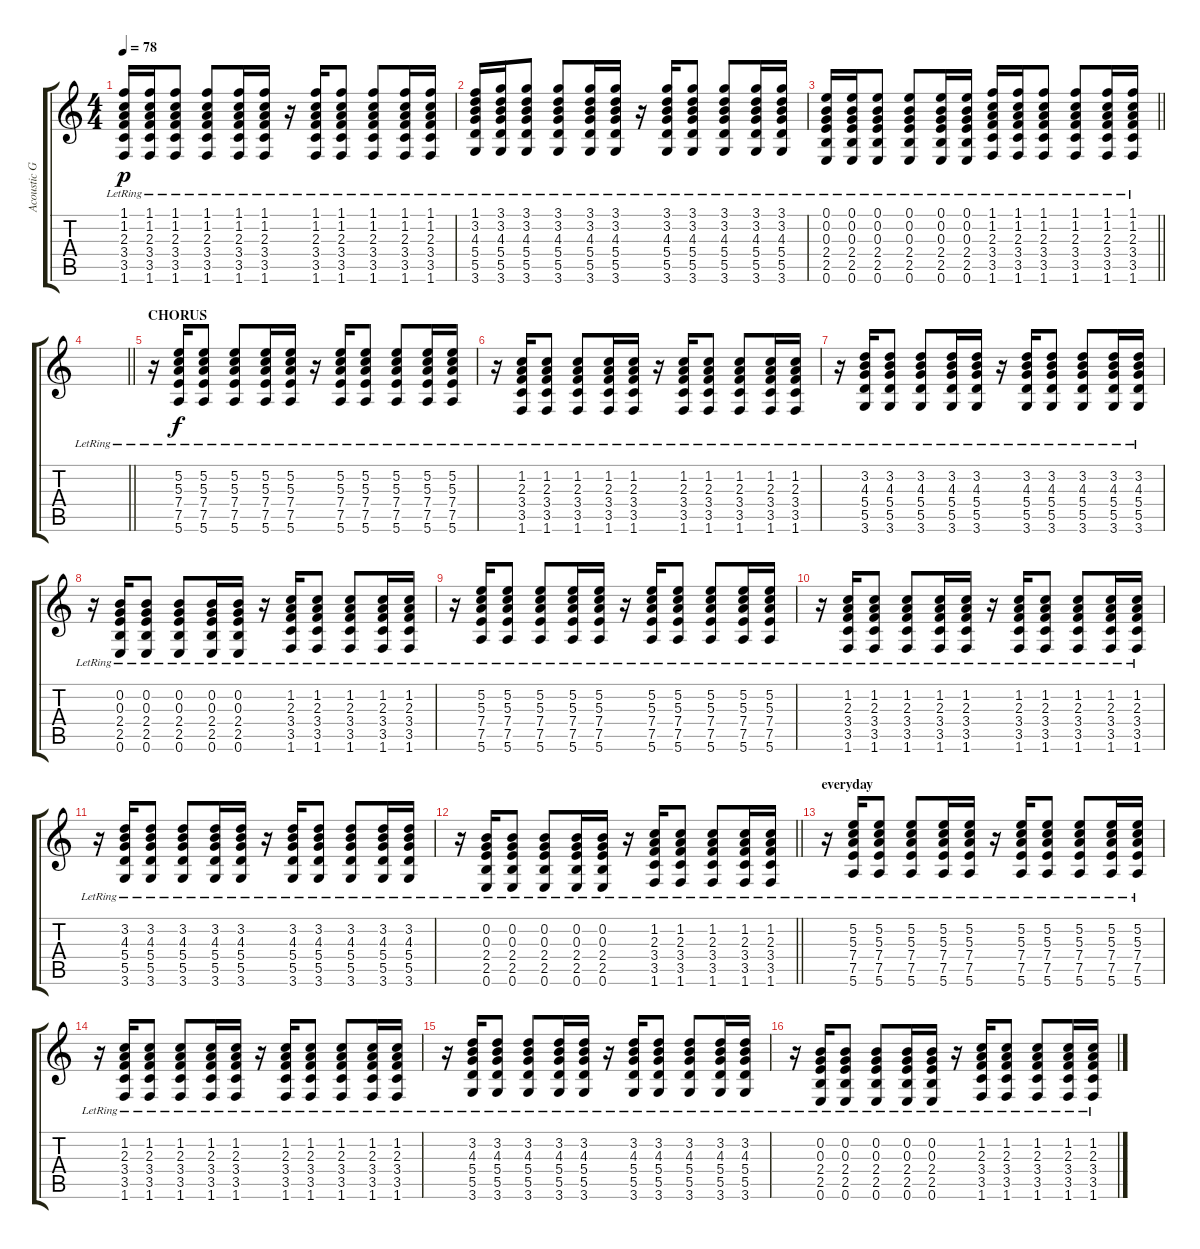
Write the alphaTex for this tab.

\track ("Acoustic Guitar" "Acoustic G") {instrument acousticguitarsteel}
\staff {score tabs}
\tuning (E4 B3 G3 D3 A2 E2) {hide}
\ts (4 4)
\tempo 78
\clef g2
\ks c
(1.1 1.2 2.3 3.4{lr} 3.5{lr} 1.6{lr}).16{dy p} (1.1 1.2 2.3 3.4{lr} 3.5{lr} 1.6{lr}).16 (1.1 1.2 2.3 3.4{lr} 3.5{lr} 1.6{lr}).8 (1.1 1.2 2.3 3.4{lr} 3.5{lr} 1.6{lr}).8 (1.1 1.2 2.3 3.4{lr} 3.5{lr} 1.6{lr}).16 (1.1 1.2 2.3 3.4{lr} 3.5{lr} 1.6{lr}).16 r.16 (1.1 1.2 2.3 3.4{lr} 3.5{lr} 1.6{lr}).16 (1.1 1.2 2.3 3.4{lr} 3.5{lr} 1.6{lr}).8 (1.1 1.2 2.3 3.4{lr} 3.5{lr} 1.6{lr}).8 (1.1 1.2 2.3 3.4{lr} 3.5{lr} 1.6{lr}).16 (1.1 1.2 2.3 3.4{lr} 3.5{lr} 1.6{lr}).16 |
(1.1 3.2 4.3 5.4{lr} 5.5{lr} 3.6{lr}).16 (3.1 3.2 4.3 5.4{lr} 5.5{lr} 3.6{lr}).16 (3.1 3.2 4.3 5.4{lr} 5.5{lr} 3.6{lr}).8 (3.1 3.2 4.3 5.4{lr} 5.5{lr} 3.6{lr}).8 (3.1 3.2 4.3 5.4{lr} 5.5{lr} 3.6{lr}).16 (3.1 3.2 4.3 5.4{lr} 5.5{lr} 3.6{lr}).16 r.16 (3.1 3.2 4.3 5.4{lr} 5.5{lr} 3.6{lr}).16 (3.1 3.2 4.3 5.4{lr} 5.5{lr} 3.6{lr}).8 (3.1 3.2 4.3 5.4{lr} 5.5{lr} 3.6{lr}).8 (3.1 3.2 4.3 5.4{lr} 5.5{lr} 3.6{lr}).16 (3.1 3.2 4.3 5.4{lr} 5.5{lr} 3.6{lr}).16 |
\barLineRight lightlight
(0.1 0.2 0.3 2.4{lr} 2.5{lr} 0.6{lr}).16 (0.1 0.2 0.3 2.4{lr} 2.5{lr} 0.6{lr}).16 (0.1 0.2 0.3 2.4{lr} 2.5{lr} 0.6{lr}).8 (0.1 0.2 0.3 2.4{lr} 2.5{lr} 0.6{lr}).8 (0.1 0.2 0.3 2.4{lr} 2.5{lr} 0.6{lr}).16 (0.1 0.2 0.3 2.4{lr} 2.5{lr} 0.6{lr}).16 (1.1 1.2 2.3 3.4{lr} 3.5{lr} 1.6{lr}).16 (1.1 1.2 2.3 3.4{lr} 3.5{lr} 1.6{lr}).16 (1.1 1.2 2.3 3.4{lr} 3.5{lr} 1.6{lr}).8 (1.1 1.2 2.3 3.4{lr} 3.5{lr} 1.6{lr}).8 (1.1 1.2 2.3 3.4{lr} 3.5{lr} 1.6{lr}).16 (1.1 1.2 2.3 3.4{lr} 3.5{lr} 1.6{lr}).16 |
\barLineRight lightlight
|
\section ("" "CHORUS")
r.16 (5.2 5.3 7.4{lr} 7.5{lr} 5.6{lr}).16{dy f} (5.2 5.3 7.4{lr} 7.5{lr} 5.6{lr}).8 (5.2 5.3 7.4{lr} 7.5{lr} 5.6{lr}).8 (5.2 5.3 7.4{lr} 7.5{lr} 5.6{lr}).16 (5.2 5.3 7.4{lr} 7.5{lr} 5.6{lr}).16 r.16 (5.2 5.3 7.4{lr} 7.5{lr} 5.6{lr}).16 (5.2 5.3 7.4{lr} 7.5{lr} 5.6{lr}).8 (5.2 5.3 7.4{lr} 7.5{lr} 5.6{lr}).8 (5.2 5.3 7.4{lr} 7.5{lr} 5.6{lr}).16 (5.2 5.3 7.4{lr} 7.5{lr} 5.6{lr}).16 |
r.16 (1.2 2.3 3.4{lr} 3.5{lr} 1.6{lr}).16 (1.2 2.3 3.4{lr} 3.5{lr} 1.6{lr}).8 (1.2 2.3 3.4{lr} 3.5{lr} 1.6{lr}).8 (1.2 2.3 3.4{lr} 3.5{lr} 1.6{lr}).16 (1.2 2.3 3.4{lr} 3.5{lr} 1.6{lr}).16 r.16 (1.2 2.3 3.4{lr} 3.5{lr} 1.6{lr}).16 (1.2 2.3 3.4{lr} 3.5{lr} 1.6{lr}).8 (1.2 2.3 3.4{lr} 3.5{lr} 1.6{lr}).8 (1.2 2.3 3.4{lr} 3.5{lr} 1.6{lr}).16 (1.2 2.3 3.4{lr} 3.5{lr} 1.6{lr}).16 |
r.16 (3.2 4.3 5.4{lr} 5.5{lr} 3.6{lr}).16 (3.2 4.3 5.4{lr} 5.5{lr} 3.6{lr}).8 (3.2 4.3 5.4{lr} 5.5{lr} 3.6{lr}).8 (3.2 4.3 5.4{lr} 5.5{lr} 3.6{lr}).16 (3.2 4.3 5.4{lr} 5.5{lr} 3.6{lr}).16 r.16 (3.2 4.3 5.4{lr} 5.5{lr} 3.6{lr}).16 (3.2 4.3 5.4{lr} 5.5{lr} 3.6{lr}).8 (3.2 4.3 5.4{lr} 5.5{lr} 3.6{lr}).8 (3.2 4.3 5.4{lr} 5.5{lr} 3.6{lr}).16 (3.2 4.3 5.4{lr} 5.5{lr} 3.6{lr}).16 |
r.16 (0.2 0.3 2.4{lr} 2.5{lr} 0.6{lr}).16 (0.2 0.3 2.4{lr} 2.5{lr} 0.6{lr}).8 (0.2 0.3 2.4{lr} 2.5{lr} 0.6{lr}).8 (0.2 0.3 2.4{lr} 2.5{lr} 0.6{lr}).16 (0.2 0.3 2.4{lr} 2.5{lr} 0.6{lr}).16 r.16 (1.2 2.3 3.4{lr} 3.5{lr} 1.6{lr}).16 (1.2 2.3 3.4{lr} 3.5{lr} 1.6{lr}).8 (1.2 2.3 3.4{lr} 3.5{lr} 1.6{lr}).8 (1.2 2.3 3.4{lr} 3.5{lr} 1.6{lr}).16 (1.2 2.3 3.4{lr} 3.5{lr} 1.6{lr}).16 |
r.16 (5.2 5.3 7.4{lr} 7.5{lr} 5.6{lr}).16 (5.2 5.3 7.4{lr} 7.5{lr} 5.6{lr}).8 (5.2 5.3 7.4{lr} 7.5{lr} 5.6{lr}).8 (5.2 5.3 7.4{lr} 7.5{lr} 5.6{lr}).16 (5.2 5.3 7.4{lr} 7.5{lr} 5.6{lr}).16 r.16 (5.2 5.3 7.4{lr} 7.5{lr} 5.6{lr}).16 (5.2 5.3 7.4{lr} 7.5{lr} 5.6{lr}).8 (5.2 5.3 7.4{lr} 7.5{lr} 5.6{lr}).8 (5.2 5.3 7.4{lr} 7.5{lr} 5.6{lr}).16 (5.2 5.3 7.4{lr} 7.5{lr} 5.6{lr}).16 |
r.16 (1.2 2.3 3.4{lr} 3.5{lr} 1.6{lr}).16 (1.2 2.3 3.4{lr} 3.5{lr} 1.6{lr}).8 (1.2 2.3 3.4{lr} 3.5{lr} 1.6{lr}).8 (1.2 2.3 3.4{lr} 3.5{lr} 1.6{lr}).16 (1.2 2.3 3.4{lr} 3.5{lr} 1.6{lr}).16 r.16 (1.2 2.3 3.4{lr} 3.5{lr} 1.6{lr}).16 (1.2 2.3 3.4{lr} 3.5{lr} 1.6{lr}).8 (1.2 2.3 3.4{lr} 3.5{lr} 1.6{lr}).8 (1.2 2.3 3.4{lr} 3.5{lr} 1.6{lr}).16 (1.2 2.3 3.4{lr} 3.5{lr} 1.6{lr}).16 |
r.16 (3.2 4.3 5.4{lr} 5.5{lr} 3.6{lr}).16 (3.2 4.3 5.4{lr} 5.5{lr} 3.6{lr}).8 (3.2 4.3 5.4{lr} 5.5{lr} 3.6{lr}).8 (3.2 4.3 5.4{lr} 5.5{lr} 3.6{lr}).16 (3.2 4.3 5.4{lr} 5.5{lr} 3.6{lr}).16 r.16 (3.2 4.3 5.4{lr} 5.5{lr} 3.6{lr}).16 (3.2 4.3 5.4{lr} 5.5{lr} 3.6{lr}).8 (3.2 4.3 5.4{lr} 5.5{lr} 3.6{lr}).8 (3.2 4.3 5.4{lr} 5.5{lr} 3.6{lr}).16 (3.2 4.3 5.4{lr} 5.5{lr} 3.6{lr}).16 |
\barLineRight lightlight
r.16 (0.2 0.3 2.4{lr} 2.5{lr} 0.6{lr}).16 (0.2 0.3 2.4{lr} 2.5{lr} 0.6{lr}).8 (0.2 0.3 2.4{lr} 2.5{lr} 0.6{lr}).8 (0.2 0.3 2.4{lr} 2.5{lr} 0.6{lr}).16 (0.2 0.3 2.4{lr} 2.5{lr} 0.6{lr}).16 r.16 (1.2 2.3 3.4{lr} 3.5{lr} 1.6{lr}).16 (1.2 2.3 3.4{lr} 3.5{lr} 1.6{lr}).8 (1.2 2.3 3.4{lr} 3.5{lr} 1.6{lr}).8 (1.2 2.3 3.4{lr} 3.5{lr} 1.6{lr}).16 (1.2 2.3 3.4{lr} 3.5{lr} 1.6{lr}).16 |
\section ("" "everyday")
r.16 (5.2 5.3 7.4{lr} 7.5{lr} 5.6{lr}).16 (5.2 5.3 7.4{lr} 7.5{lr} 5.6{lr}).8 (5.2 5.3 7.4{lr} 7.5{lr} 5.6{lr}).8 (5.2 5.3 7.4{lr} 7.5{lr} 5.6{lr}).16 (5.2 5.3 7.4{lr} 7.5{lr} 5.6{lr}).16 r.16 (5.2 5.3 7.4{lr} 7.5{lr} 5.6{lr}).16 (5.2 5.3 7.4{lr} 7.5{lr} 5.6{lr}).8 (5.2 5.3 7.4{lr} 7.5{lr} 5.6{lr}).8 (5.2 5.3 7.4{lr} 7.5{lr} 5.6{lr}).16 (5.2 5.3 7.4{lr} 7.5{lr} 5.6{lr}).16 |
r.16 (1.2 2.3 3.4{lr} 3.5{lr} 1.6{lr}).16 (1.2 2.3 3.4{lr} 3.5{lr} 1.6{lr}).8 (1.2 2.3 3.4{lr} 3.5{lr} 1.6{lr}).8 (1.2 2.3 3.4{lr} 3.5{lr} 1.6{lr}).16 (1.2 2.3 3.4{lr} 3.5{lr} 1.6{lr}).16 r.16 (1.2 2.3 3.4{lr} 3.5{lr} 1.6{lr}).16 (1.2 2.3 3.4{lr} 3.5{lr} 1.6{lr}).8 (1.2 2.3 3.4{lr} 3.5{lr} 1.6{lr}).8 (1.2 2.3 3.4{lr} 3.5{lr} 1.6{lr}).16 (1.2 2.3 3.4{lr} 3.5{lr} 1.6{lr}).16 |
r.16 (3.2 4.3 5.4{lr} 5.5{lr} 3.6{lr}).16 (3.2 4.3 5.4{lr} 5.5{lr} 3.6{lr}).8 (3.2 4.3 5.4{lr} 5.5{lr} 3.6{lr}).8 (3.2 4.3 5.4{lr} 5.5{lr} 3.6{lr}).16 (3.2 4.3 5.4{lr} 5.5{lr} 3.6{lr}).16 r.16 (3.2 4.3 5.4{lr} 5.5{lr} 3.6{lr}).16 (3.2 4.3 5.4{lr} 5.5{lr} 3.6{lr}).8 (3.2 4.3 5.4{lr} 5.5{lr} 3.6{lr}).8 (3.2 4.3 5.4{lr} 5.5{lr} 3.6{lr}).16 (3.2 4.3 5.4{lr} 5.5{lr} 3.6{lr}).16 |
r.16 (0.2 0.3 2.4{lr} 2.5{lr} 0.6{lr}).16 (0.2 0.3 2.4{lr} 2.5{lr} 0.6{lr}).8 (0.2 0.3 2.4{lr} 2.5{lr} 0.6{lr}).8 (0.2 0.3 2.4{lr} 2.5{lr} 0.6{lr}).16 (0.2 0.3 2.4{lr} 2.5{lr} 0.6{lr}).16 r.16 (1.2 2.3 3.4{lr} 3.5{lr} 1.6{lr}).16 (1.2 2.3 3.4{lr} 3.5{lr} 1.6{lr}).8 (1.2 2.3 3.4{lr} 3.5{lr} 1.6{lr}).8 (1.2 2.3 3.4{lr} 3.5{lr} 1.6{lr}).16 (1.2 2.3 3.4{lr} 3.5{lr} 1.6{lr}).16
